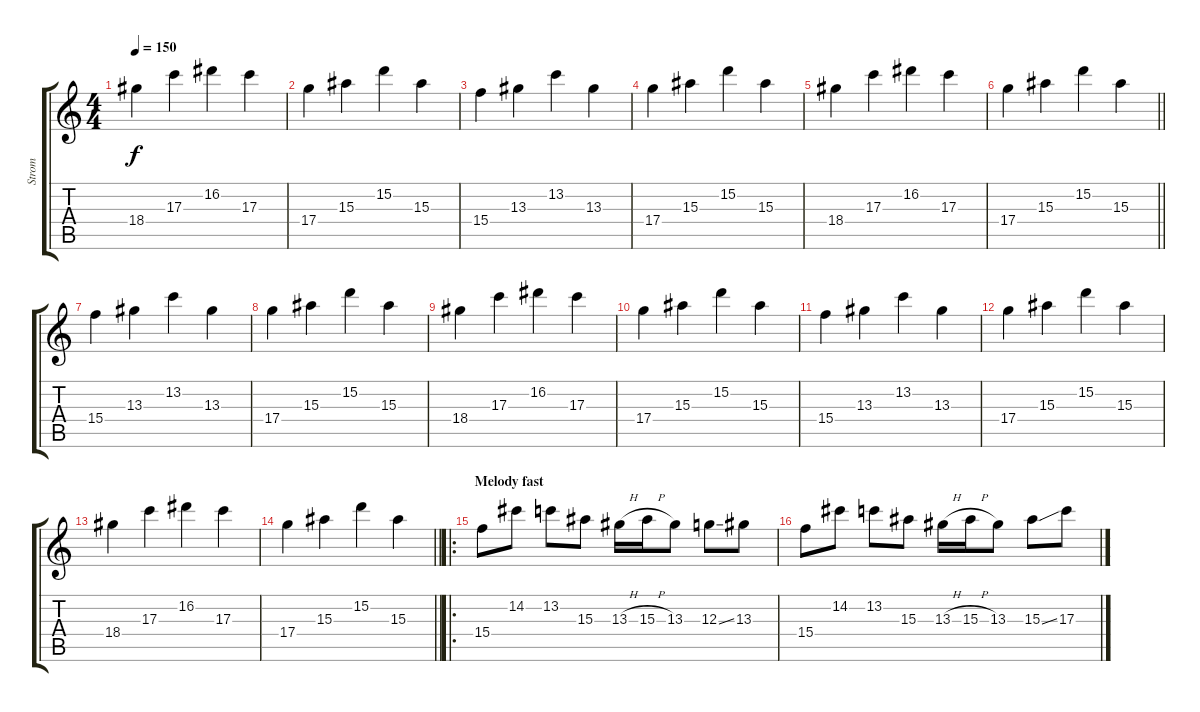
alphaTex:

\track ("Strom" "Strom") {instrument distortionguitar}
\staff {score tabs}
\tuning (E4 B3 G3 D3 A2 E2) {hide}
\ts (4 4)
\tempo 150
\clef g2
\ks c
18.4.4{dy f} 17.3.4 16.2.4 17.3.4 |
17.4.4 15.3.4 15.2.4 15.3.4 |
15.4.4 13.3.4 13.2.4 13.3.4 |
17.4.4 15.3.4 15.2.4 15.3.4 |
18.4.4 17.3.4 16.2.4 17.3.4 |
\barLineRight lightlight
17.4.4 15.3.4 15.2.4 15.3.4 |
15.4.4 13.3.4 13.2.4 13.3.4 |
17.4.4 15.3.4 15.2.4 15.3.4 |
18.4.4 17.3.4 16.2.4 17.3.4 |
17.4.4 15.3.4 15.2.4 15.3.4 |
15.4.4 13.3.4 13.2.4 13.3.4 |
17.4.4 15.3.4 15.2.4 15.3.4 |
18.4.4 17.3.4 16.2.4 17.3.4 |
\barLineRight lightlight
17.4.4 15.3.4 15.2.4 15.3.4 |
\ro
\section ("" "Melody fast")
15.4.8 14.2.8 13.2.8 15.3.8 13.3{h}.16 15.3{h}.16 13.3.8 12.3{ss}.8 13.3.8 |
15.4.8 14.2.8 13.2.8 15.3.8 13.3{h}.16 15.3{h}.16 13.3.8 15.3{ss}.8 17.3.8
